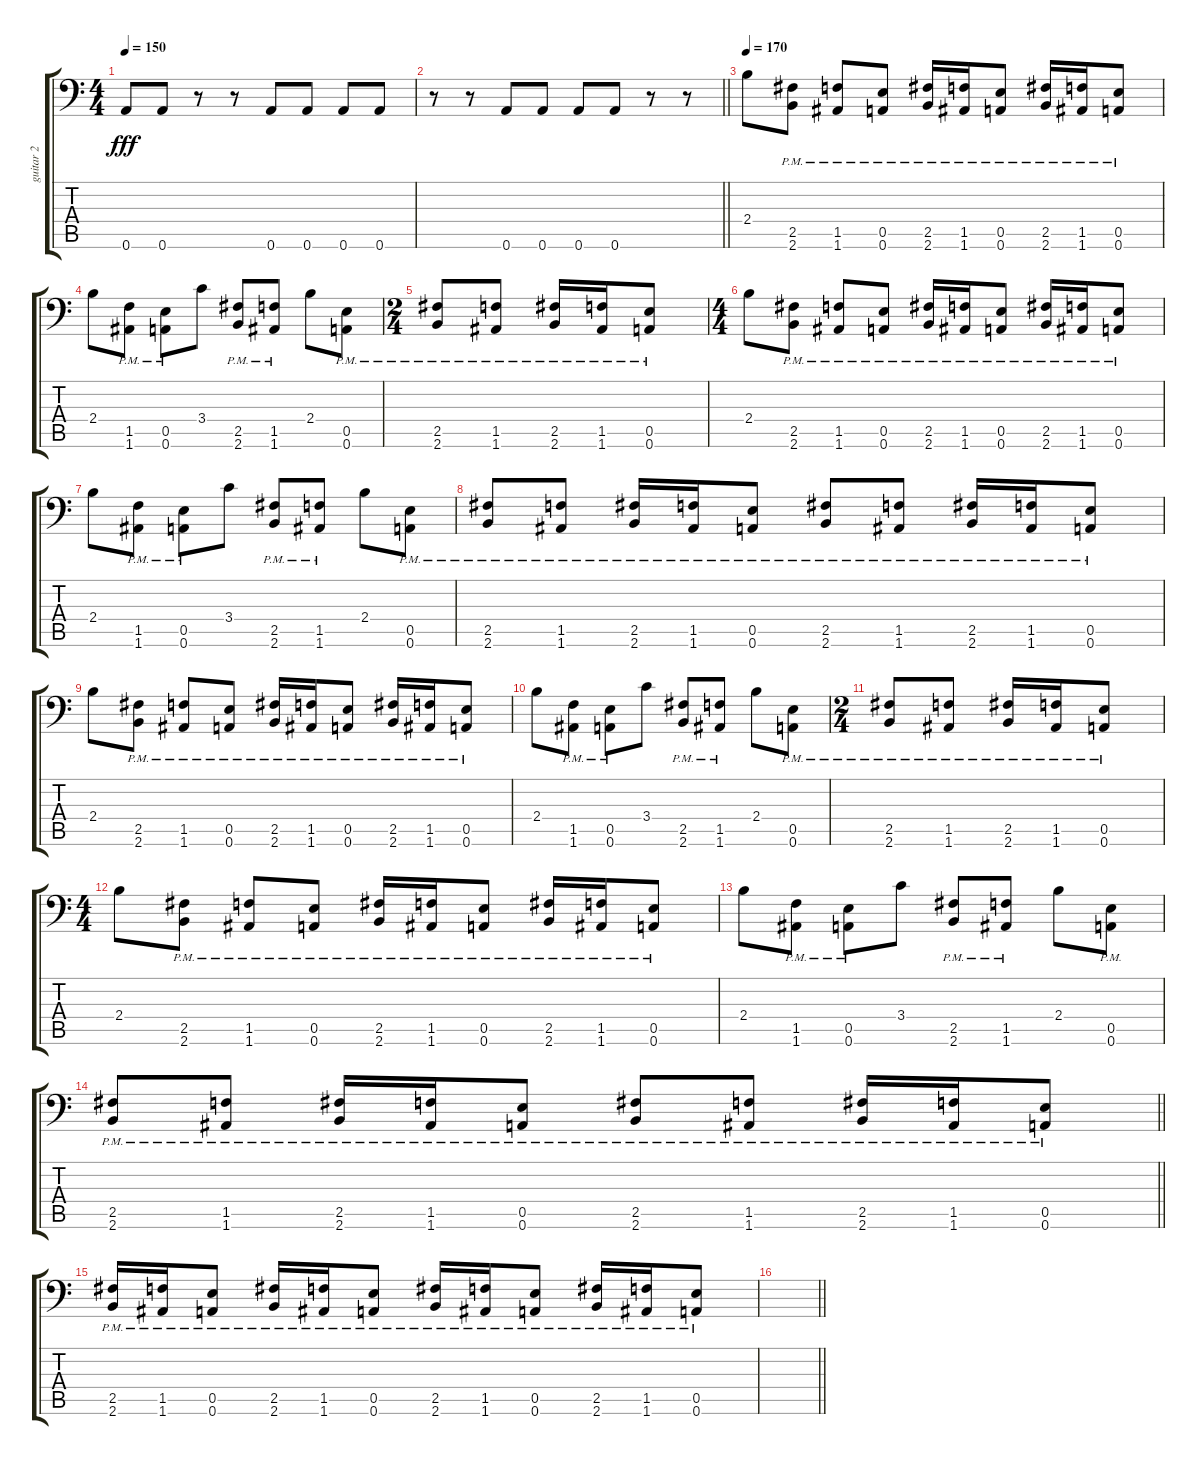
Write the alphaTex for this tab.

\track ("guitar 2" "guitar 2") {instrument distortionguitar}
\staff {score tabs}
\tuning (B3 Gb3 D3 A2 E2 A1) {hide}
\ts (4 4)
\tempo 150
\clef f4
\ks c
0.6.8{dy fff} 0.6.8 r.8 r.8 0.6.8 0.6.8 0.6.8 0.6.8 |
\barLineRight lightlight
r.8 r.8 0.6.8 0.6.8 0.6.8 0.6.8 r.8 r.8 |
\section ("" "")
\tempo 170
2.4.8 (2.5{pm} 2.6{pm}).8 (1.5{pm} 1.6{pm}).8 (0.5{pm} 0.6{pm}).8 (2.5{pm} 2.6{pm}).16 (1.5{pm} 1.6{pm}).16 (0.5{pm} 0.6{pm}).8 (2.5{pm} 2.6{pm}).16 (1.5{pm} 1.6{pm}).16 (0.5{pm} 0.6{pm}).8 |
2.4.8 (1.5{pm} 1.6{pm}).8 (0.5{pm} 0.6{pm}).8 3.4.8 (2.5{pm} 2.6{pm}).8 (1.5{pm} 1.6{pm}).8 2.4.8 (0.5{pm} 0.6{pm}).8 |
\ts (2 4)
(2.5{pm} 2.6{pm}).8 (1.5{pm} 1.6{pm}).8 (2.5{pm} 2.6{pm}).16 (1.5{pm} 1.6{pm}).16 (0.5{pm} 0.6{pm}).8 |
\ts (4 4)
2.4.8 (2.5{pm} 2.6{pm}).8 (1.5{pm} 1.6{pm}).8 (0.5{pm} 0.6{pm}).8 (2.5{pm} 2.6{pm}).16 (1.5{pm} 1.6{pm}).16 (0.5{pm} 0.6{pm}).8 (2.5{pm} 2.6{pm}).16 (1.5{pm} 1.6{pm}).16 (0.5{pm} 0.6{pm}).8 |
2.4.8 (1.5{pm} 1.6{pm}).8 (0.5{pm} 0.6{pm}).8 3.4.8 (2.5{pm} 2.6{pm}).8 (1.5{pm} 1.6{pm}).8 2.4.8 (0.5{pm} 0.6{pm}).8 |
(2.5{pm} 2.6{pm}).8 (1.5{pm} 1.6{pm}).8 (2.5{pm} 2.6{pm}).16 (1.5{pm} 1.6{pm}).16 (0.5{pm} 0.6{pm}).8 (2.5{pm} 2.6{pm}).8 (1.5{pm} 1.6{pm}).8 (2.5{pm} 2.6{pm}).16 (1.5{pm} 1.6{pm}).16 (0.5{pm} 0.6{pm}).8 |
2.4.8 (2.5{pm} 2.6{pm}).8 (1.5{pm} 1.6{pm}).8 (0.5{pm} 0.6{pm}).8 (2.5{pm} 2.6{pm}).16 (1.5{pm} 1.6{pm}).16 (0.5{pm} 0.6{pm}).8 (2.5{pm} 2.6{pm}).16 (1.5{pm} 1.6{pm}).16 (0.5{pm} 0.6{pm}).8 |
2.4.8 (1.5{pm} 1.6{pm}).8 (0.5{pm} 0.6{pm}).8 3.4.8 (2.5{pm} 2.6{pm}).8 (1.5{pm} 1.6{pm}).8 2.4.8 (0.5{pm} 0.6{pm}).8 |
\ts (2 4)
(2.5{pm} 2.6{pm}).8 (1.5{pm} 1.6{pm}).8 (2.5{pm} 2.6{pm}).16 (1.5{pm} 1.6{pm}).16 (0.5{pm} 0.6{pm}).8 |
\ts (4 4)
2.4.8 (2.5{pm} 2.6{pm}).8 (1.5{pm} 1.6{pm}).8 (0.5{pm} 0.6{pm}).8 (2.5{pm} 2.6{pm}).16 (1.5{pm} 1.6{pm}).16 (0.5{pm} 0.6{pm}).8 (2.5{pm} 2.6{pm}).16 (1.5{pm} 1.6{pm}).16 (0.5{pm} 0.6{pm}).8 |
2.4.8 (1.5{pm} 1.6{pm}).8 (0.5{pm} 0.6{pm}).8 3.4.8 (2.5{pm} 2.6{pm}).8 (1.5{pm} 1.6{pm}).8 2.4.8 (0.5{pm} 0.6{pm}).8 |
\barLineRight lightlight
(2.5{pm} 2.6{pm}).8 (1.5{pm} 1.6{pm}).8 (2.5{pm} 2.6{pm}).16 (1.5{pm} 1.6{pm}).16 (0.5{pm} 0.6{pm}).8 (2.5{pm} 2.6{pm}).8 (1.5{pm} 1.6{pm}).8 (2.5{pm} 2.6{pm}).16 (1.5{pm} 1.6{pm}).16 (0.5{pm} 0.6{pm}).8 |
\section ("" "")
(2.5{pm} 2.6{pm}).16 (1.5{pm} 1.6{pm}).16 (0.5{pm} 0.6{pm}).8 (2.5{pm} 2.6{pm}).16 (1.5{pm} 1.6{pm}).16 (0.5{pm} 0.6{pm}).8 (2.5{pm} 2.6{pm}).16 (1.5{pm} 1.6{pm}).16 (0.5{pm} 0.6{pm}).8 (2.5{pm} 2.6{pm}).16 (1.5{pm} 1.6{pm}).16 (0.5{pm} 0.6{pm}).8 |
\barLineRight lightlight
